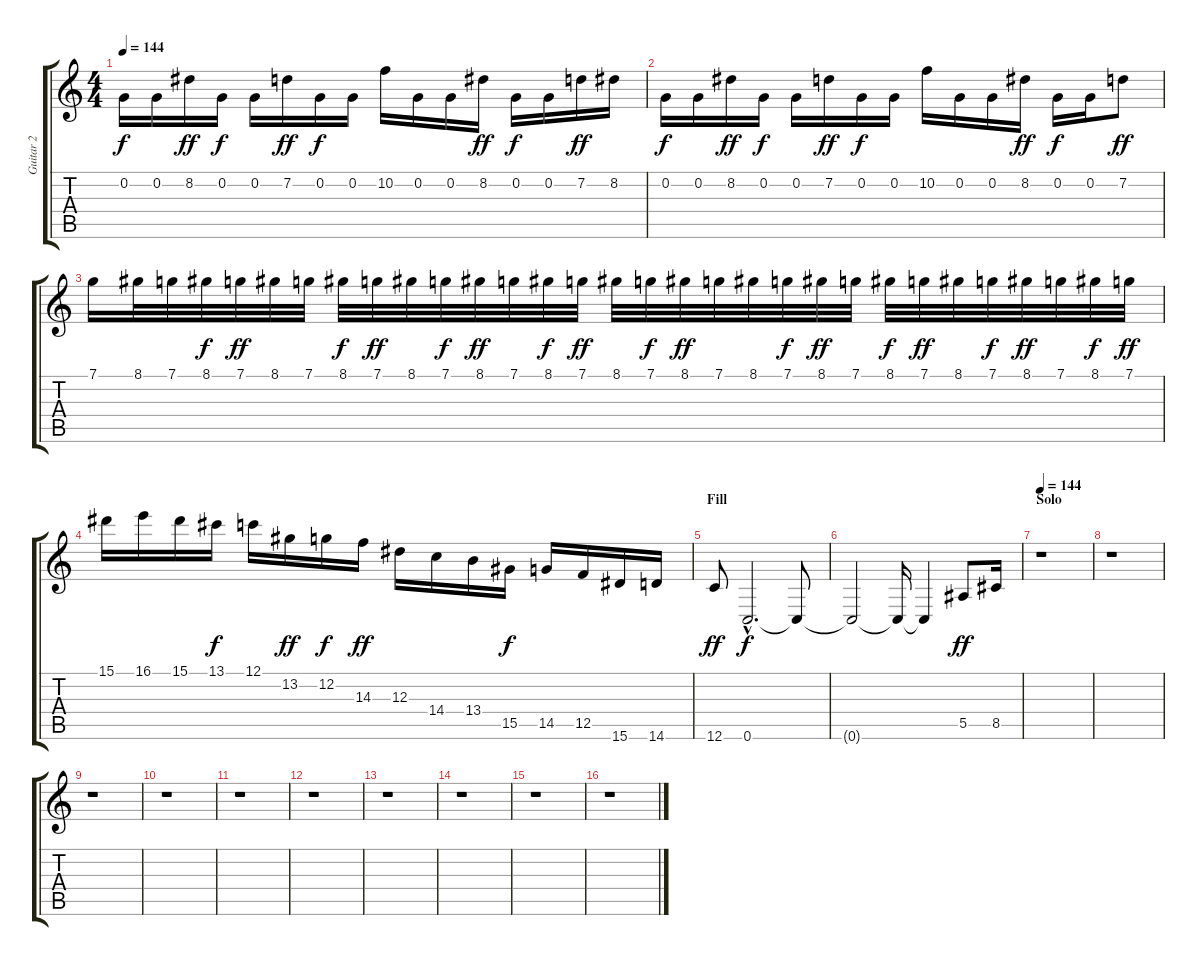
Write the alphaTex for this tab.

\track ("Guitar 2" "Guitar 2") {instrument overdrivenguitar}
\staff {score tabs}
\tuning (C4 G3 Eb3 Bb2 F2 C2) {hide}
\ts (4 4)
\tempo 144
\clef g2
\ks c
0.2.16{dy f} 0.2.16 8.2.16{dy ff} 0.2.16{dy f} 0.2.16 7.2.16{dy ff} 0.2.16{dy f} 0.2.16 10.2.16 0.2.16 0.2.16 8.2.16{dy ff} 0.2.16{dy f} 0.2.16 7.2.16{dy ff} 8.2.16 |
0.2.16{dy f} 0.2.16 8.2.16{dy ff} 0.2.16{dy f} 0.2.16 7.2.16{dy ff} 0.2.16{dy f} 0.2.16 10.2.16 0.2.16 0.2.16 8.2.16{dy ff} 0.2.16{dy f} 0.2.16 7.2.8{dy ff} |
7.1.16 8.1.32 7.1.32 8.1.32{dy f} 7.1.32{dy ff} 8.1.32 7.1.32 8.1.32{dy f} 7.1.32{dy ff} 8.1.32 7.1.32{dy f} 8.1.32{dy ff} 7.1.32 8.1.32{dy f} 7.1.32{dy ff} 8.1.32 7.1.32{dy f} 8.1.32{dy ff} 7.1.32 8.1.32 7.1.32{dy f} 8.1.32{dy ff} 7.1.32 8.1.32{dy f} 7.1.32{dy ff} 8.1.32 7.1.32{dy f} 8.1.32{dy ff} 7.1.32 8.1.32{dy f} 7.1.32{dy ff} |
15.1.16 16.1.16 15.1.16 13.1.16{dy f} 12.1.16 13.2.16{dy ff} 12.2.16{dy f} 14.3.16{dy ff} 12.3.16 14.4.16 13.4.16 15.5.16{dy f} 14.5.16 12.5.16 15.6.16 14.6.16 |
\section ("" "Fill")
12.6.8{dy ff} 0.6{hac}.2{d dy f} 0.6{t}.8 |
0.6{t}.2 0.6{t}.16 0.6{t}.4 5.5.8{dy ff} 8.5.16 |
\section ("" "Solo")
\tempo 144
r.1 |
r.1 |
r.1 |
r.1 |
r.1 |
r.1 |
r.1 |
r.1 |
r.1 |
r.1
